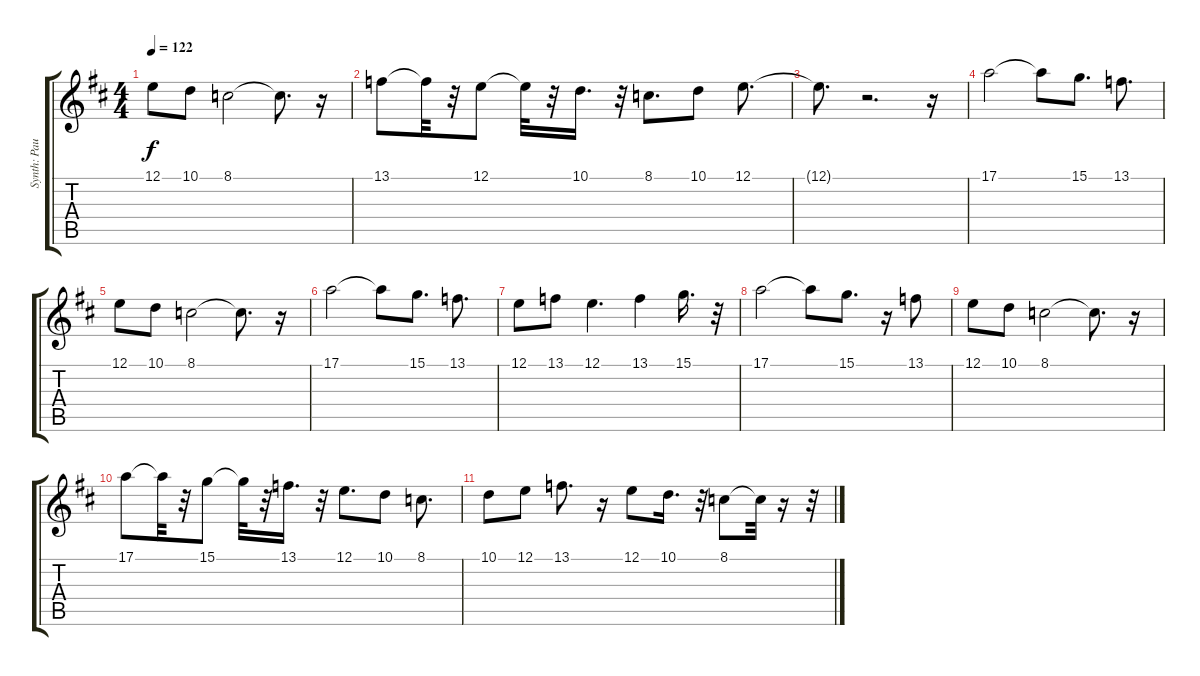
\track ("Synth: Paul Rodgers" "Synth: Pau") {instrument stringensemble1}
\staff {score tabs}
\tuning (E4 B3 G3 D3 A2 E2) {hide}
\ts (4 4)
\tempo 122
\clef g2
\ks d
12.1.8{dy f} 10.1.8 8.1.2 8.1{t}.8{d} r.16 |
13.1.8 13.1{t}.32 r.32 12.1.8 12.1{t}.32 r.32 10.1.16{d} r.32 8.1.8{d} 10.1.8 12.1.8{d} |
12.1{t}.8{d} r.2{d} r.16 |
17.1.2 17.1{t}.8 15.1.8{d} 13.1.8{d} |
12.1.8 10.1.8 8.1.2 8.1{t}.8{d} r.16 |
17.1.2 17.1{t}.8 15.1.8{d volume 15} 13.1.8{d volume 14} |
12.1.8{volume 14} 13.1.8{volume 14} 12.1.4{d volume 14} 13.1.4{volume 13} 15.1.16{d volume 12} r.32 |
17.1.2{volume 12} 17.1{t}.8 15.1.8{d volume 11} r.16 13.1.8{volume 10} |
12.1.8{volume 10} 10.1.8{volume 10} 8.1.2{volume 10} 8.1{t}.8{d} r.16 |
17.1.8{volume 8} 17.1{t}.32 r.32 15.1.8{volume 8} 15.1{t}.32 r.32 13.1.16{d volume 7} r.32 12.1.8{d volume 7} 10.1.8{volume 7} 8.1.8{d volume 7} |
10.1.8{volume 6} 12.1.8{volume 6} 13.1.8{d volume 6} r.16 12.1.8{volume 5} 10.1.16{d volume 5} r.32 8.1.8{volume 5} 8.1{t}.32 r.16 r.32
